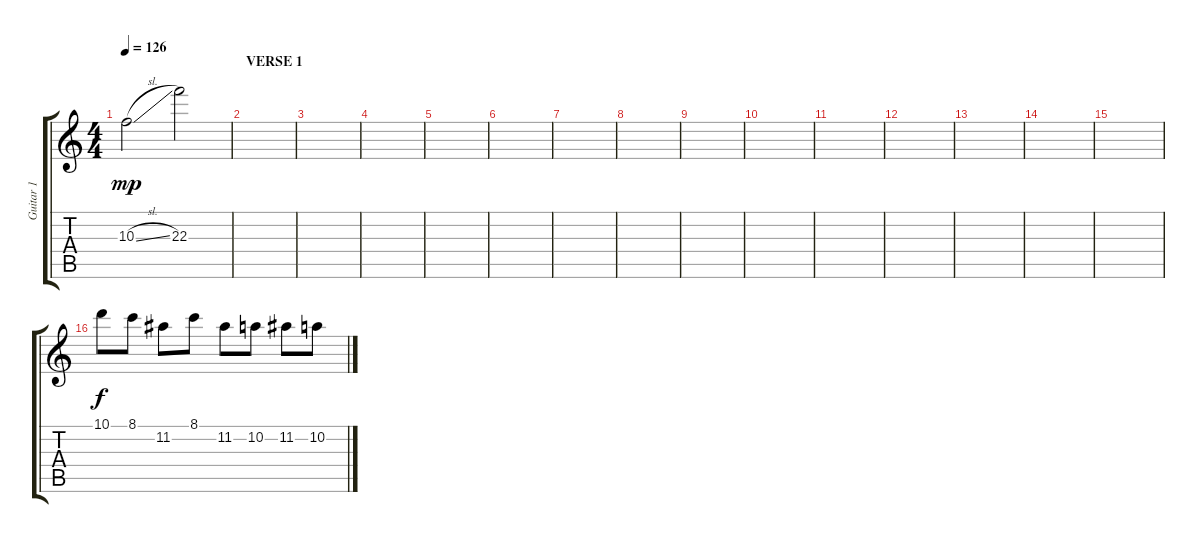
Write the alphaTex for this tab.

\track ("Guitar 1" "Guitar 1") {instrument distortionguitar}
\staff {score tabs}
\tuning (E4 B3 G3 D3 A2 E2) {hide}
\ts (4 4)
\tempo 126
\clef g2
\ks c
10.3{sl}.2{dy mp} 22.3.2 |
\section ("" "VERSE 1")
|
|
|
|
|
|
|
|
|
|
|
|
|
|
10.1.8{dy f} 8.1.8 11.2.8 8.1.8 11.2.8 10.2.8 11.2.8 10.2.8
